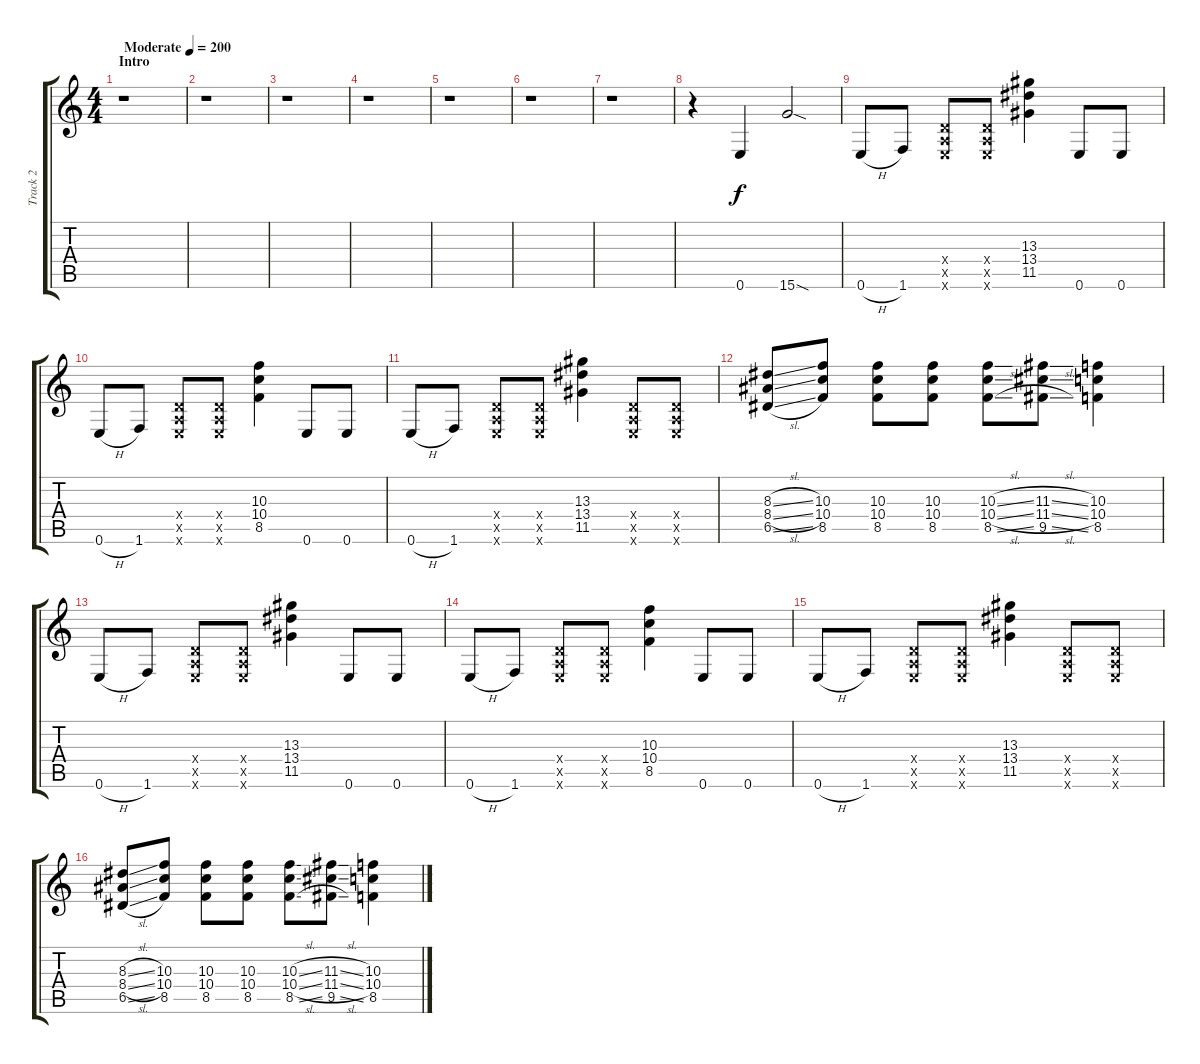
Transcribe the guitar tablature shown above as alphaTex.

\track ("Track 2" "Track 2") {instrument distortionguitar}
\staff {score tabs}
\tuning (E4 B3 G3 D3 A2 E2) {hide}
\ts (4 4)
\section ("" "Intro")
\tempo (200 "Moderate")
\clef g2
\ks c
r.1{dy f instrument distortionguitar} |
r.1 |
r.1 |
r.1 |
r.1 |
r.1 |
r.1 |
r.4 0.6.4 15.6{sod}.2 |
0.6{h}.8 1.6.8 (0.4{x} 0.5{x} 0.6{x}).8 (0.4{x} 0.5{x} 0.6{x}).8 (13.3 13.4 11.5).4 0.6.8 0.6.8 |
0.6{h}.8 1.6.8 (0.4{x} 0.5{x} 0.6{x}).8 (0.4{x} 0.5{x} 0.6{x}).8 (10.3 10.4 8.5).4 0.6.8 0.6.8 |
0.6{h}.8 1.6.8 (0.4{x} 0.5{x} 0.6{x}).8 (0.4{x} 0.5{x} 0.6{x}).8 (13.3 13.4 11.5).4 (0.4{x} 0.5{x} 0.6{x}).8 (0.4{x} 0.5{x} 0.6{x}).8 |
(8.3{sl} 8.4{sl} 6.5{sl}).8 (10.3 10.4 8.5).8 (10.3 10.4 8.5).8 (10.3 10.4 8.5).8 (10.3{sl} 10.4{sl} 8.5{sl}).8 (11.3{sl} 11.4{sl} 9.5{sl}).8 (10.3 10.4 8.5).4 |
0.6{h}.8 1.6.8 (0.4{x} 0.5{x} 0.6{x}).8 (0.4{x} 0.5{x} 0.6{x}).8 (13.3 13.4 11.5).4 0.6.8 0.6.8 |
0.6{h}.8 1.6.8 (0.4{x} 0.5{x} 0.6{x}).8 (0.4{x} 0.5{x} 0.6{x}).8 (10.3 10.4 8.5).4 0.6.8 0.6.8 |
0.6{h}.8 1.6.8 (0.4{x} 0.5{x} 0.6{x}).8 (0.4{x} 0.5{x} 0.6{x}).8 (13.3 13.4 11.5).4 (0.4{x} 0.5{x} 0.6{x}).8 (0.4{x} 0.5{x} 0.6{x}).8 |
(8.3{sl} 8.4{sl} 6.5{sl}).8 (10.3 10.4 8.5).8 (10.3 10.4 8.5).8 (10.3 10.4 8.5).8 (10.3{sl} 10.4{sl} 8.5{sl}).8 (11.3{sl} 11.4{sl} 9.5{sl}).8 (10.3 10.4 8.5).4
